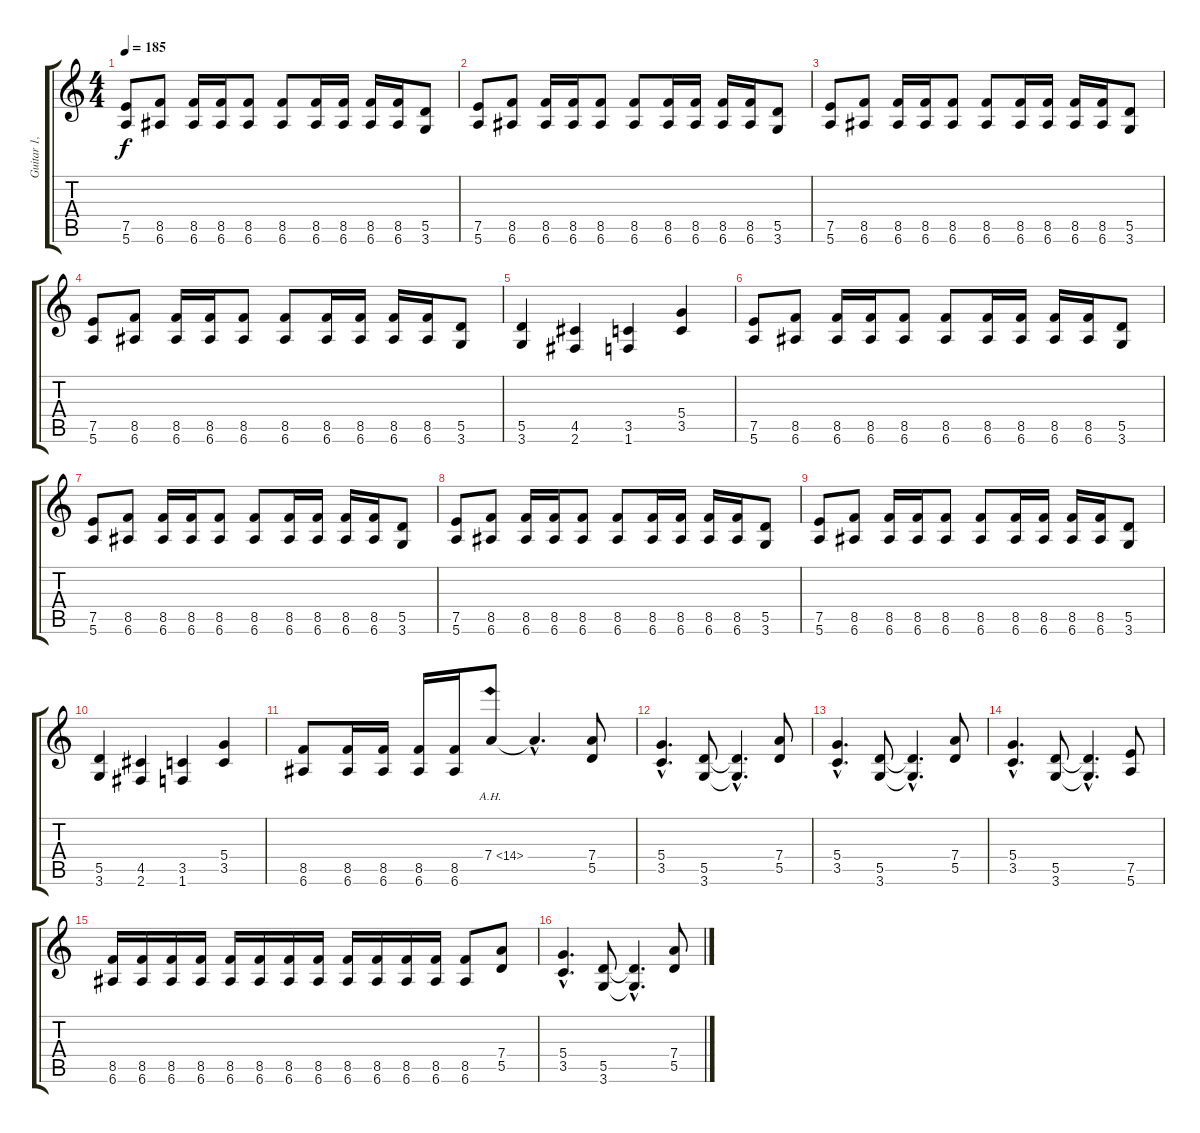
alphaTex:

\track ("Guitar 1, Dime" "Guitar 1, ") {instrument overdrivenguitar}
\staff {score tabs}
\tuning (E4 B3 G3 D3 A2 E2) {hide}
\ts (4 4)
\tempo 185
\clef g2
\ks c
(7.5 5.6).8{dy f} (8.5 6.6).8 (8.5 6.6).16 (8.5 6.6).16 (8.5 6.6).8 (8.5 6.6).8 (8.5 6.6).16 (8.5 6.6).16 (8.5 6.6).16 (8.5 6.6).16 (5.5 3.6).8 |
(7.5 5.6).8 (8.5 6.6).8 (8.5 6.6).16 (8.5 6.6).16 (8.5 6.6).8 (8.5 6.6).8 (8.5 6.6).16 (8.5 6.6).16 (8.5 6.6).16 (8.5 6.6).16 (5.5 3.6).8 |
(7.5 5.6).8 (8.5 6.6).8 (8.5 6.6).16 (8.5 6.6).16 (8.5 6.6).8 (8.5 6.6).8 (8.5 6.6).16 (8.5 6.6).16 (8.5 6.6).16 (8.5 6.6).16 (5.5 3.6).8 |
(7.5 5.6).8 (8.5 6.6).8 (8.5 6.6).16 (8.5 6.6).16 (8.5 6.6).8 (8.5 6.6).8 (8.5 6.6).16 (8.5 6.6).16 (8.5 6.6).16 (8.5 6.6).16 (5.5 3.6).8 |
(5.5 3.6).4 (4.5 2.6).4 (3.5 1.6).4 (5.4 3.5).4 |
(7.5 5.6).8 (8.5 6.6).8 (8.5 6.6).16 (8.5 6.6).16 (8.5 6.6).8 (8.5 6.6).8 (8.5 6.6).16 (8.5 6.6).16 (8.5 6.6).16 (8.5 6.6).16 (5.5 3.6).8 |
(7.5 5.6).8 (8.5 6.6).8 (8.5 6.6).16 (8.5 6.6).16 (8.5 6.6).8 (8.5 6.6).8 (8.5 6.6).16 (8.5 6.6).16 (8.5 6.6).16 (8.5 6.6).16 (5.5 3.6).8 |
(7.5 5.6).8 (8.5 6.6).8 (8.5 6.6).16 (8.5 6.6).16 (8.5 6.6).8 (8.5 6.6).8 (8.5 6.6).16 (8.5 6.6).16 (8.5 6.6).16 (8.5 6.6).16 (5.5 3.6).8 |
(7.5 5.6).8 (8.5 6.6).8 (8.5 6.6).16 (8.5 6.6).16 (8.5 6.6).8 (8.5 6.6).8 (8.5 6.6).16 (8.5 6.6).16 (8.5 6.6).16 (8.5 6.6).16 (5.5 3.6).8 |
(5.5 3.6).4 (4.5 2.6).4 (3.5 1.6).4 (5.4 3.5).4 |
(8.5 6.6).8 (8.5 6.6).16 (8.5 6.6).16 (8.5 6.6).16 (8.5 6.6).16 7.4{ah 7}.8 7.4{hac t}.4{d} (7.4 5.5).8 |
(5.4{hac} 3.5{hac}).4{d} (5.5 3.6).8 (5.5{hac t} 3.6{hac t}).4{d} (7.4 5.5).8 |
(5.4{hac} 3.5{hac}).4{d} (5.5 3.6).8 (5.5{hac t} 3.6{hac t}).4{d} (7.4 5.5).8 |
(5.4{hac} 3.5{hac}).4{d} (5.5 3.6).8 (5.5{hac t} 3.6{hac t}).4{d} (7.5 5.6).8 |
(8.5 6.6).16 (8.5 6.6).16 (8.5 6.6).16 (8.5 6.6).16 (8.5 6.6).16 (8.5 6.6).16 (8.5 6.6).16 (8.5 6.6).16 (8.5 6.6).16 (8.5 6.6).16 (8.5 6.6).16 (8.5 6.6).16 (8.5 6.6).8 (7.4 5.5).8 |
(5.4{hac} 3.5{hac}).4{d} (5.5 3.6).8 (5.5{hac t} 3.6{hac t}).4{d} (7.4 5.5).8
